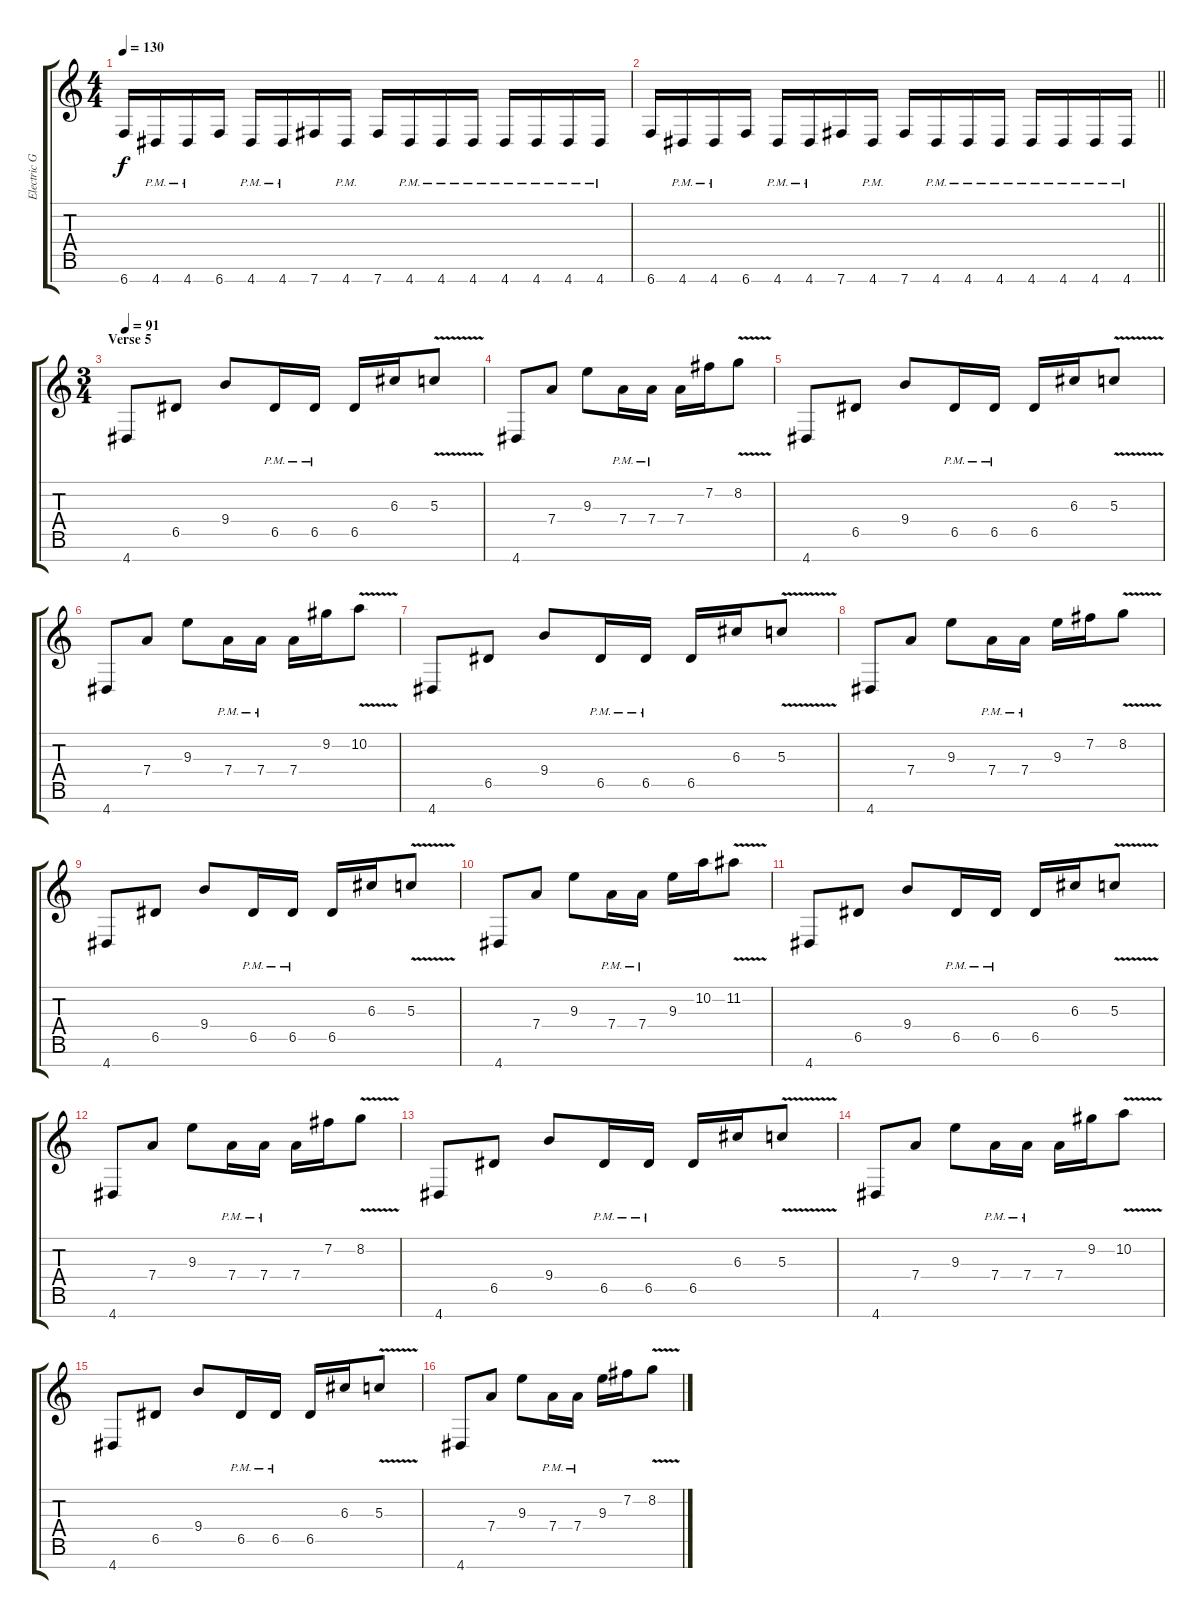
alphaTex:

\track ("Electric Guitar 2" "Electric G") {instrument distortionguitar}
\staff {score tabs}
\tuning (E4 B3 G3 D3 A2 E2 B1) {hide}
\ts (4 4)
\tempo 130
\clef g2
\ks c
6.7.16{dy f} 4.7{pm}.16 4.7{pm}.16 6.7.16 4.7{pm}.16 4.7{pm}.16 7.7.16 4.7{pm}.16 7.7.16 4.7{pm}.16 4.7{pm}.16 4.7{pm}.16 4.7{pm}.16 4.7{pm}.16 4.7{pm}.16 4.7{pm}.16 |
\barLineRight lightlight
6.7.16 4.7{pm}.16 4.7{pm}.16 6.7.16 4.7{pm}.16 4.7{pm}.16 7.7.16 4.7{pm}.16 7.7.16 4.7{pm}.16 4.7{pm}.16 4.7{pm}.16 4.7{pm}.16 4.7{pm}.16 4.7{pm}.16 4.7{pm}.16 |
\ts (3 4)
\section ("" "Verse 5")
\tempo 91
4.7.8 6.5.8 9.4.8 6.5{pm}.16 6.5{pm}.16 6.5.16 6.3.16 5.3{v}.8 |
4.7.8 7.4.8 9.3.8 7.4{pm}.16 7.4{pm}.16 7.4.16 7.2.16 8.2{v}.8 |
4.7.8 6.5.8 9.4.8 6.5{pm}.16 6.5{pm}.16 6.5.16 6.3.16 5.3{v}.8 |
4.7.8 7.4.8 9.3.8 7.4{pm}.16 7.4{pm}.16 7.4.16 9.2.16 10.2{v}.8 |
4.7.8 6.5.8 9.4.8 6.5{pm}.16 6.5{pm}.16 6.5.16 6.3.16 5.3{v}.8 |
4.7.8 7.4.8 9.3.8 7.4{pm}.16 7.4{pm}.16 9.3.16 7.2.16 8.2{v}.8 |
4.7.8 6.5.8 9.4.8 6.5{pm}.16 6.5{pm}.16 6.5.16 6.3.16 5.3{v}.8 |
4.7.8 7.4.8 9.3.8 7.4{pm}.16 7.4{pm}.16 9.3.16 10.2.16 11.2{v}.8 |
4.7.8 6.5.8 9.4.8 6.5{pm}.16 6.5{pm}.16 6.5.16 6.3.16 5.3{v}.8 |
4.7.8 7.4.8 9.3.8 7.4{pm}.16 7.4{pm}.16 7.4.16 7.2.16 8.2{v}.8 |
4.7.8 6.5.8 9.4.8 6.5{pm}.16 6.5{pm}.16 6.5.16 6.3.16 5.3{v}.8 |
4.7.8 7.4.8 9.3.8 7.4{pm}.16 7.4{pm}.16 7.4.16 9.2.16 10.2{v}.8 |
4.7.8 6.5.8 9.4.8 6.5{pm}.16 6.5{pm}.16 6.5.16 6.3.16 5.3{v}.8 |
4.7.8 7.4.8 9.3.8 7.4{pm}.16 7.4{pm}.16 9.3.16 7.2.16 8.2{v}.8
